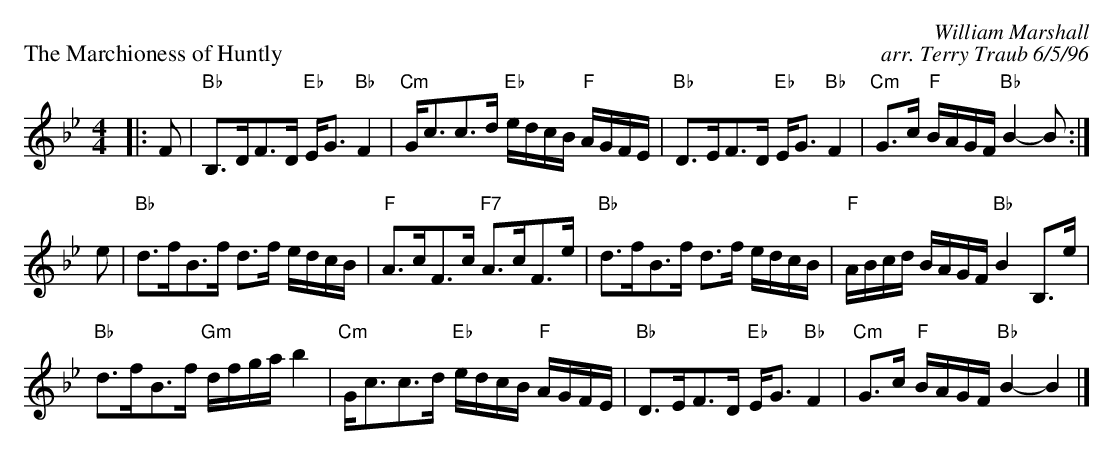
X:1
P: The Marchioness of Huntly
C: William Marshall
C: arr. Terry Traub 6/5/96
M: 4/4
K: Bb
L: 1/8
|: F|"Bb"B,>DF>D "Eb"E<G "Bb"F2|"Cm"G<cc>d "Eb"e/d/c/B/ "F"A/G/F/E/| "Bb"D>EF>D "Eb"E<G "Bb"F2|"Cm"G>c "F"B/A/G/F/ "Bb"B2-B :|
e|"Bb"d>fB>f d>f e/d/c/B/|"F"A>cF>c "F7"A>cF>e|"Bb"d>fB>f d>f e/d/c/B/|"F"A/B/c/d/ B/A/G/F/ "Bb"B2 B,>e|
"Bb"d>fB>f "Gm"d/f/g/a/b2|"Cm"G<cc>d "Eb"e/d/c/B/ "F"A/G/F/E/|"Bb"D>EF>D "Eb"E<G "Bb"F2| "Cm"G>c "F"B/A/G/F/ "Bb"B2-B2 |]
